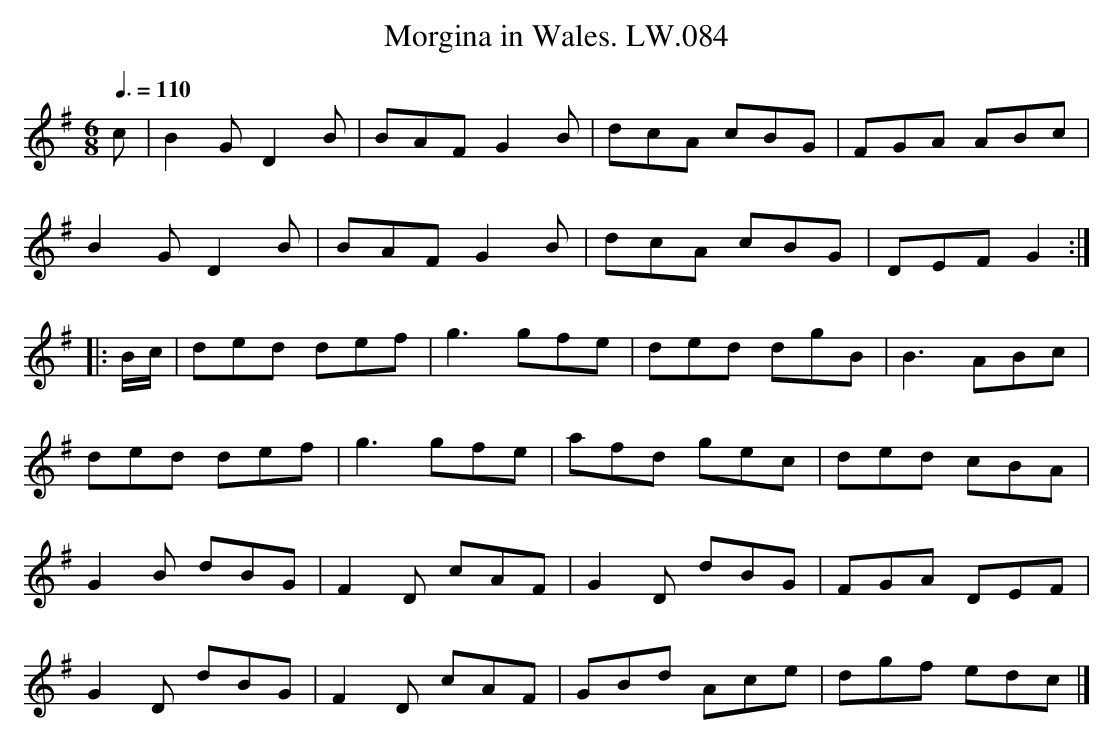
X:1
T:Morgina in Wales. LW.084
M:6/8
L:1/8
Q:3/8=110
K:G
c | B2G D2B | BAF G2B | dcA cBG | FGA ABc |
B2G D2B | BAF G2B | dcA cBG | DEF G2:|
|:B/c/ | ded def | g3 gfe | ded dgB | B3 ABc |
ded def | g3 gfe | afd gec | ded cBA |
G2B dBG | F2D cAF | G2D dBG | FGA DEF |
G2D dBG | F2D cAF | GBd Ace | dgf edc|]
